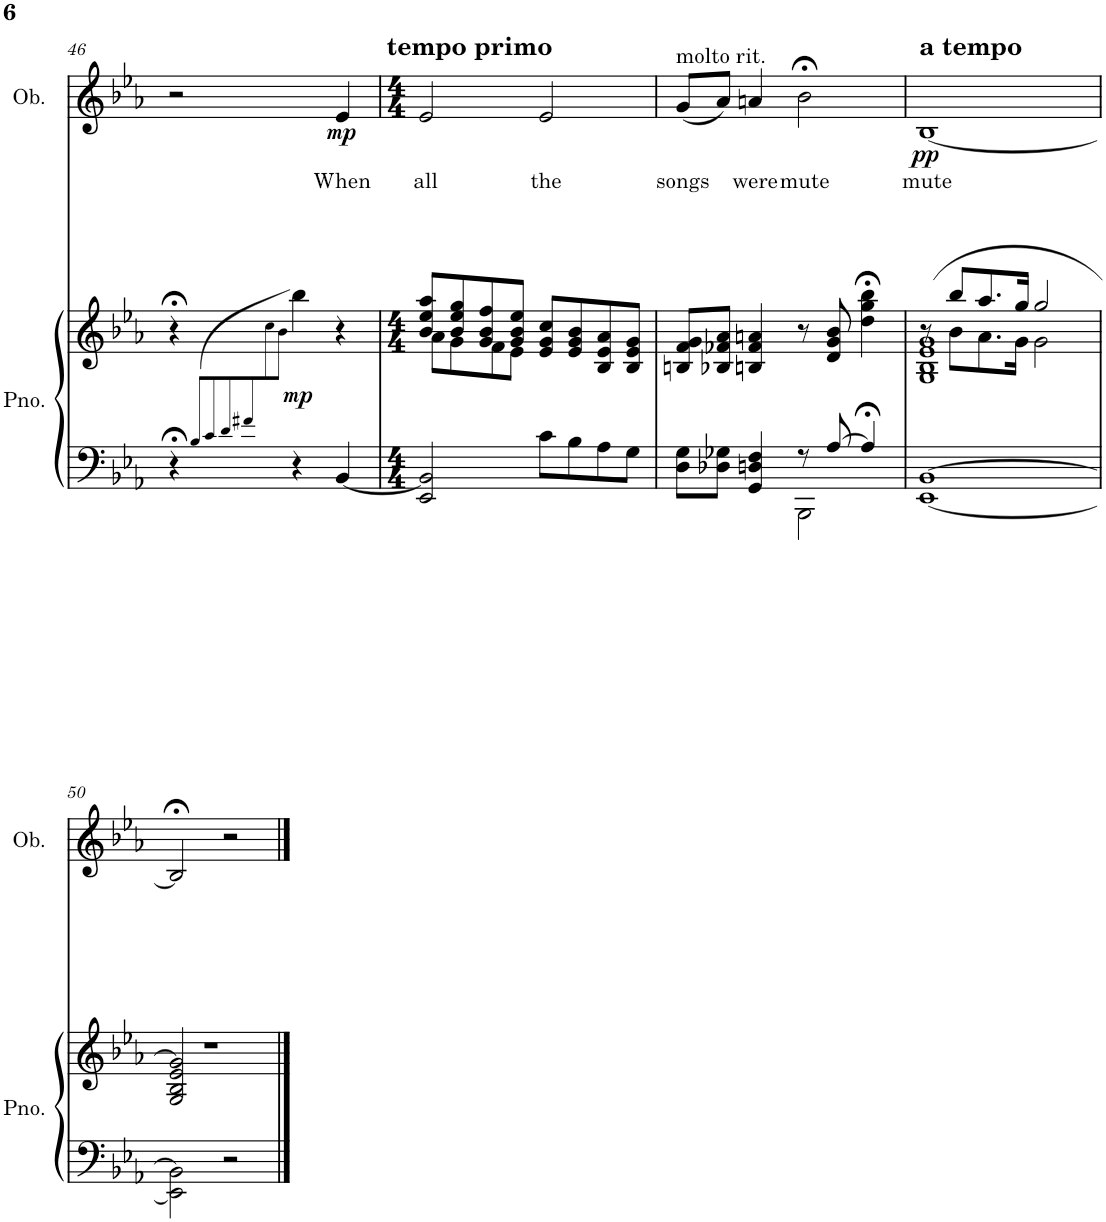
**kern	**kern	**dynam	**kern	**text	**dynam
*part2	*part2	*part2	*part1	*part1	*part1
*staff3	*staff2	*staff2/3	*staff1	*staff1	*staff1
*I"Piano	*	*	*I"Oboe	*	*
*I'Pno.	*	*	*I'Ob.	*	*
!!LO:PB:g=z
*clefF4	*clefG2	*	*clefG2	*	*
*k[b-e-a-]	*k[b-e-a-]	*	*k[b-e-a-]	*	*
*M3/4	*M3/4	*	*M3/4	*	*
=46	=46	=46	=46	=46	=46
*^	*	*	*	*	*
4ryy	4r;<	4r;<	.	2r	.	.
8qB-/L	.	.	.	.	.	.
8qc/	.	.	.	.	.	.
8qd/	.	8qcc\	.	.	.	.
8qf#X/	.	8qb-\J	.	.	.	.
!	!	!	!LO:DY:b	!	!	!
2ryy	4r	4bb-\	mp	.	.	.
!	!	!	!	!	!LO:LY:b	!LO:DY:b
.	[4BB-/	4r	.	4e-/	When	mp
*v	*v	*	*	*	*	*
=47	=47	=47	=47	=47	=47
*M4/4	*M4/4	*	*M4/4	*	*
*^	*^	*	*	*	*
!	!	!	!	!	!LO:TX:a:B:t=tempo primo	!	!
!	!	!	!	!	!	!LO:LY:b	!
*v	*v	*	*	*	*	*	*
2EE-/ 2BB-/]	8b-/ 8ee-/ 8aa-/L	8a-\L	.	2e-/	all	.
.	8b-/ 8ee-/ 8gg/	8g\	.	.	.	.
.	8g/ 8b-/ 8ff/	8f\	.	.	.	.
.	8g/ 8b-/ 8ee-/J	8e-\J	.	.	.	.
!	!	!	!	!	!LO:LY:b	!
8c\L	8e-/ 8g/ 8cc/L	2ryy	.	2e-/	the	.
8B-\	8e-/ 8g/ 8b-/	.	.	.	.	.
8A-\	8B-/ 8e-/ 8a-/	.	.	.	.	.
8G\J	8B-/ 8e-/ 8g/J	.	.	.	.	.
*	*v	*v	*	*	*	*
=48	=48	=48	=48	=48	=48
*^	*	*	*	*	*
!	!	!	!	!LO:TX:a:t=molto rit.	!	!
!	!	!	!	!	!LO:LY:b	!
8D\ 8G\L	2ryy	8Bn/ 8f/ 8g/L	.	(8g/L	songs	.
8D-X\ 8G-X\J	.	8B-X/ 8f-X/ 8a-/J	.	8a-/J)	.	.
!	!	!	!	!	!LO:LY:b	!
4GG/ 4Dn/ 4F/	.	4Bn/ 4f-/ 4an/	.	4an/	were	.
!	!	!	!	!	!LO:LY:b	!
8r	2BBB-\	8r	.	2b-;<\	mute	.
[8A-/	.	8d/ 8g/ 8b-/	.	.	.	.
4A-;</]	.	4dd\;< 4gg\;< 4bb-\;<	.	.	.	.
*v	*v	*	*	*	*	*
=49	=49	=49	=49	=49	=49
*	*^	*	*	*	*
*	*	*^	*	*	*	*
!	!	!	!	!	!LO:TX:a:B:t=a tempo	!	!
!	!	!	!	!	!	!LO:LY:b	!LO:DY:b
[1EE- [>1BB-	8r	8ryy	[1G [1B- [1e- [1g	.	[1B-	mute	pp
.	8bb-/L	8b-\L	.	.	.	.	.
.	8.aa-/	8.a-\	.	.	.	.	.
.	16gg/Jk	16g\Jk	.	.	.	.	.
.	2gg/	2g\	.	.	.	.	.
*	*	*v	*v	*	*	*	*
!!LO:LB:g=z
=50	=50	=50	=50	=50	=50	=50
*^	*	*	*	*	*	*
2ryy	2EE-\] 2BB-\]	1r	2G/] 2B-/] 2e-/] 2g/]	.	2B-;</]	.	.
2r	2ryy	.	2ryy	.	2r	.	.
*v	*v	*	*	*	*	*	*
*	*v	*v	*	*	*	*
==	==	==	==	==	==
*-	*-	*-	*-	*-	*-
